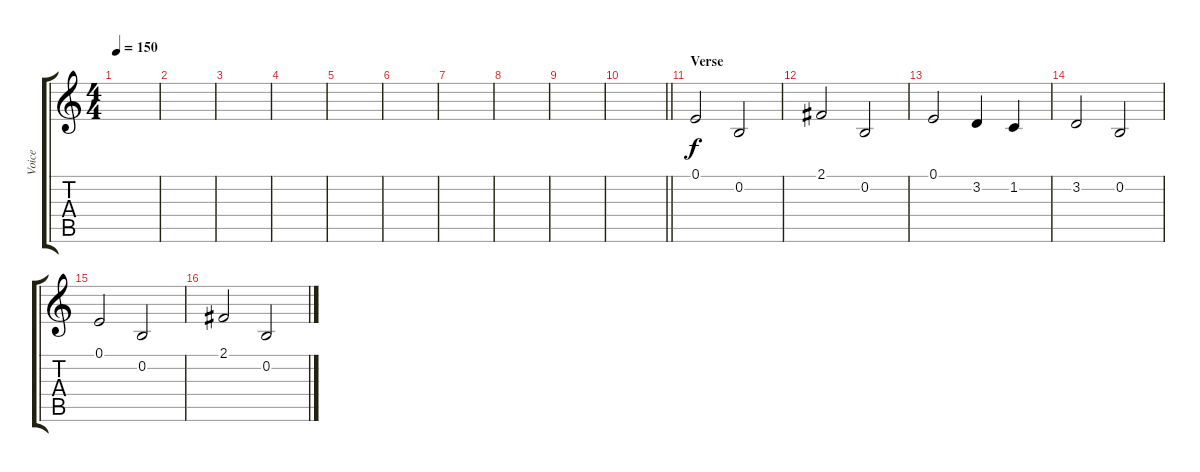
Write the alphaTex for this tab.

\track ("Voice" "Voice") {instrument lead6voice}
\staff {score tabs}
\tuning (E4 B3 G3 D3 A2 E2) {hide}
\ts (4 4)
\tempo 150
\clef g2
\ks c
|
|
|
|
|
|
|
|
|
\barLineRight lightlight
|
\section ("" "Verse")
0.1.2 0.2.2 |
2.1.2 0.2.2 |
0.1.2 3.2.4 1.2.4 |
3.2.2 0.2.2 |
0.1.2 0.2.2 |
2.1.2 0.2.2
